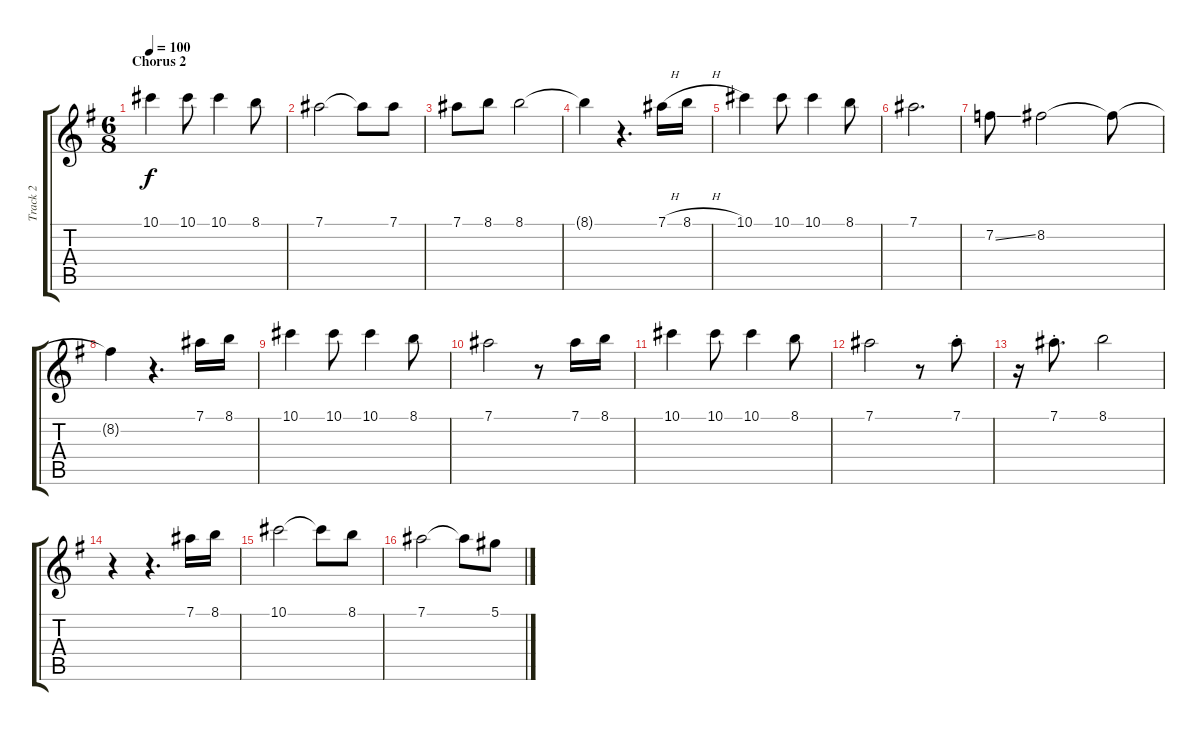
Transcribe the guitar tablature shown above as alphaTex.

\track ("Track 2" "Track 2") {instrument acousticguitarsteel}
\staff {score tabs}
\tuning (Eb4 Bb3 Gb3 Db3 Ab2 Eb2) {hide}
\ts (6 8)
\section ("" "Chorus 2")
\tempo 100
\clef g2
\ks g
10.1.4{dy f} 10.1.8 10.1.4 8.1.8 |
7.1.2 7.1{t}.8 7.1.8 |
7.1.8 8.1.8 8.1.2 |
8.1{t}.4 r.4{d} 7.1{h}.16 8.1{h}.16 |
10.1.4 10.1.8 10.1.4 8.1.8 |
7.1.2{d} |
7.2{ss}.8 8.2.2 8.2{t}.8 |
8.2{t}.4 r.4{d} 7.1.16 8.1.16 |
10.1.4 10.1.8 10.1.4 8.1.8 |
7.1.2 r.8 7.1.16 8.1.16 |
10.1.4 10.1.8 10.1.4 8.1.8 |
7.1.2 r.8 7.1{st}.8 |
r.16 7.1{st}.8{d} 8.1.2 |
r.4 r.4{d} 7.1.16 8.1.16 |
10.1.2 10.1{t}.8 8.1.8 |
7.1.2 7.1{t}.8 5.1.8
